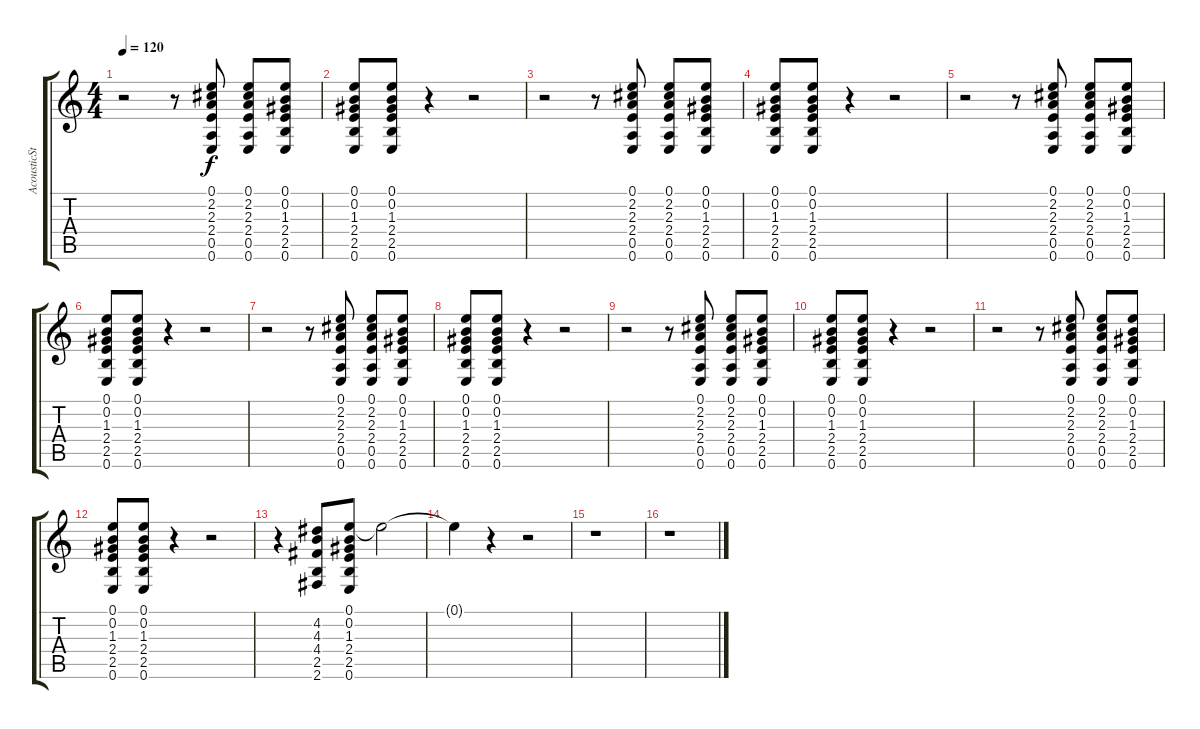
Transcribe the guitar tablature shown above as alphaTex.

\track ("AcousticSteelGuitar" "AcousticSt") {instrument acousticguitarsteel}
\staff {score tabs}
\tuning (E4 B3 G3 D3 A2 E2) {hide}
\ts (4 4)
\tempo 120
\clef g2
\ks c
r.2{dy f} r.8 (0.1 2.2 2.3 2.4 0.5 0.6).8 (0.1 2.2 2.3 2.4 0.5 0.6).8 (0.1 0.2 1.3 2.4 2.5 0.6).8 |
(0.1 0.2 1.3 2.4 2.5 0.6).8 (0.1 0.2 1.3 2.4 2.5 0.6).8 r.4 r.2 |
r.2 r.8 (0.1 2.2 2.3 2.4 0.5 0.6).8 (0.1 2.2 2.3 2.4 0.5 0.6).8 (0.1 0.2 1.3 2.4 2.5 0.6).8 |
(0.1 0.2 1.3 2.4 2.5 0.6).8 (0.1 0.2 1.3 2.4 2.5 0.6).8 r.4 r.2 |
r.2 r.8 (0.1 2.2 2.3 2.4 0.5 0.6).8 (0.1 2.2 2.3 2.4 0.5 0.6).8 (0.1 0.2 1.3 2.4 2.5 0.6).8 |
(0.1 0.2 1.3 2.4 2.5 0.6).8 (0.1 0.2 1.3 2.4 2.5 0.6).8 r.4 r.2 |
r.2 r.8 (0.1 2.2 2.3 2.4 0.5 0.6).8 (0.1 2.2 2.3 2.4 0.5 0.6).8 (0.1 0.2 1.3 2.4 2.5 0.6).8 |
(0.1 0.2 1.3 2.4 2.5 0.6).8 (0.1 0.2 1.3 2.4 2.5 0.6).8 r.4 r.2 |
r.2 r.8 (0.1 2.2 2.3 2.4 0.5 0.6).8 (0.1 2.2 2.3 2.4 0.5 0.6).8 (0.1 0.2 1.3 2.4 2.5 0.6).8 |
(0.1 0.2 1.3 2.4 2.5 0.6).8 (0.1 0.2 1.3 2.4 2.5 0.6).8 r.4 r.2 |
r.2 r.8 (0.1 2.2 2.3 2.4 0.5 0.6).8 (0.1 2.2 2.3 2.4 0.5 0.6).8 (0.1 0.2 1.3 2.4 2.5 0.6).8 |
(0.1 0.2 1.3 2.4 2.5 0.6).8 (0.1 0.2 1.3 2.4 2.5 0.6).8 r.4 r.2 |
r.4 (4.2 4.3 4.4 2.5 2.6).8 (0.1 0.2 1.3 2.4 2.5 0.6).8 0.1{t}.2 |
0.1{t}.4 r.4 r.2 |
r.1 |
r.1
